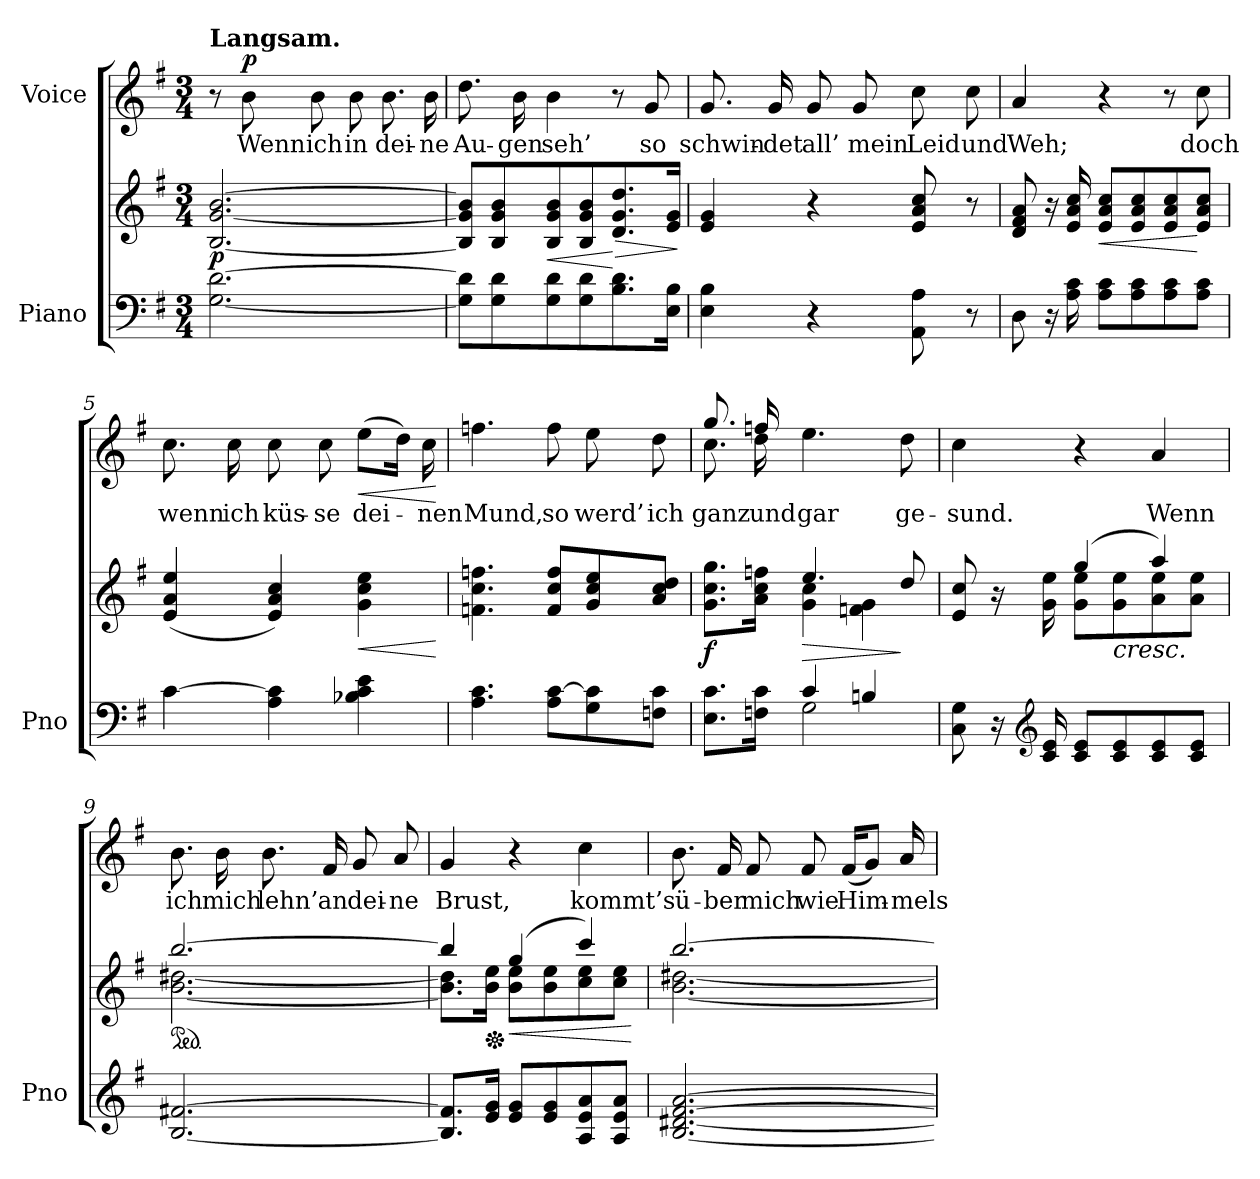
**kern	**kern	**dynam	**kern	**text	**dynam
*part2	*part2	*part2	*part1	*part1	*part1
*staff3	*staff2	*staff2/3	*staff1	*staff1	*staff1
*I"Piano	*	*	*I"Voice	*	*
*I'Pno	*	*	*	*	*
*clefF4	*clefG2	*	*clefG2	*	*
*k[f#]	*k[f#]	*	*k[f#]	*	*
*M3/4	*M3/4	*	*M3/4	*	*
=1	=1	=1	=1	=1	=1
!	!	!	!LO:TX:a:B:t=Langsam.	!	!
!	!	!LO:DY:b	!	!	!
[2.G\ [2.d\	[2.B/ [2.g/ [2.b/	p	8r	.	.
!	!	!	!	!	!LO:DY:a
.	.	.	8b\	Wenn	p
.	.	.	8b\	ich	.
.	.	.	8b\	in	.
.	.	.	8.b\	dei-	.
.	.	.	16b\	-ne	.
=2	=2	=2	=2	=2	=2
8G\] 8d\]L	8B/] 8g/] 8b/]L	.	8.dd\	Au-	.
8G\ 8d\	8B/ 8g/ 8b/	.	.	.	.
.	.	.	16b\	-gen	.
!	!	!LO:HP:b	!	!	!
8G\ 8d\	8B/ 8g/ 8b/	<	4b\	seh’	.
8G\ 8d\	8B/ 8g/ 8b/	.	.	.	.
!	!	!LO:HP:n=1:b	!	!	!
8.B\ 8.d\	8.d/ 8.g/ 8.dd/	[ >	8r	.	.
.	.	.	8g/	so	.
16E\ 16B\Jk	16e/ 16g/Jk	.	.	.	.
.	.	]	.	.	.
=3	=3	=3	=3	=3	=3
4E\ 4B\	4e/ 4g/	.	8.g/	schwin-	.
.	.	.	16g/	-det	.
4r	4r	.	8g/	all’	.
.	.	.	8g/	mein	.
8AA\ 8A\	8e/ 8a/ 8cc/	.	8cc\	Leid	.
8r	8r	.	8cc\	und	.
=4	=4	=4	=4	=4	=4
8D\	8d/ 8f#/ 8a/	.	4a/	Weh;	.
16r	16r	.	.	.	.
16A\ 16c\	16e/ 16a/ 16cc/	.	.	.	.
!	!	!LO:HP:b	!	!	!
8A\ 8c\L	8e/ 8a/ 8cc/L	<	4r	.	.
8A\ 8c\	8e/ 8a/ 8cc/	.	.	.	.
8A\ 8c\	8e/ 8a/ 8cc/	.	8r	.	.
8A\ 8c\J	8e/ 8a/ 8cc/J	[	8cc\	doch	.
=5	=5	=5	=5	=5	=5
[4c\	(>4e/ 4a/ 4ee/	.	8.cc\	wenn	.
.	.	.	16cc\	ich	.
4A\ 4c\]	4e/ 4a/ 4cc/)	.	8cc\	küs-	.
.	.	.	8cc\	-se	.
!	!	!LO:HP:b	!	!	!LO:HP:b
4B-X\ 4c\ 4e\	4g\ 4cc\ 4ee\	<	(8ee\L	dei-	<
.	.	.	16dd\Jk)	.	.
.	.	.	16cc\	-nen	.
.	.	[	.	.	[
=6	=6	=6	=6	=6	=6
4.A\ 4.c\	4.fn\ 4.cc\ 4.ffn\	.	4.ffn\	Mund,	.
8A\ [8c\L	8f/ 8cc/ 8ff/L	.	8ff\	so	.
8G\ 8c\]	8g/ 8cc/ 8ee/	.	8ee\	werd’	.
8Fn\ 8c\J	8a/ 8cc/ 8dd/J	.	8dd\	ich	.
=7	=7	=7	=7	=7	=7
*^	*^	*	*^	*	*
!	!	!	!	!LO:DY:b	!	!	!	!
8.E\ 8.c\L	4ryy	8.g\ 8.cc\ 8.gg\L	4ryy	f	8.gg/	8.cc\	ganz	.
16Fn\ 16c\Jk	.	16a\ 16cc\ 16ffn\Jk	.	.	16ffn/	16dd\	und	.
!	!	!	!	!LO:HP:b	!	!	!	!
4c/	2G\	4.ee/	4g\ 4cc\	>	4.ee\	2ryy	gar	.
4Bn/	.	.	4fn\ 4g\	.	.	.	.	.
.	.	8dd/	.	]	8dd\	.	ge-	.
*v	*v	*	*	*	*v	*v	*	*
=8	=8	=8	=8	=8	=8	=8
8C\ 8G\	8e/ 8cc/	8ryy	.	4cc\	-sund.	.
16r	16r	16ryy	.	.	.	.
*clefG2	*	*	*	*	*	*
16c/ 16e/	16g\ 16ee\	16ryy	.	.	.	.
8c/ 8e/L	(4gg/	8g\ 8ee\L	.	4r	.	.
!	!	!	!LO:HP:b	!	!	!
8c/ 8e/	.	8g\ 8ee\	<	.	.	.
8c/ 8e/	4aa/)	8a\ 8ee\	.	4a/	Wenn	.
8c/ 8e/J	.	8a\ 8ee\J	.	.	.	.
=9	=9	=9	=9	=9	=9	=9
*	*ped	*	*	*	*	*
[2.B/ [2.f#X/	[2.bb/	[2.b\ [2.dd#X\	.	8.b\	ich	.
.	.	.	.	16b\	mich	.
.	.	.	.	8.b\	lehn’	.
.	.	.	.	16f#/	an	.
.	.	.	.	8g/	dei-	.
.	.	.	.	8a/	-ne	.
=10	=10	=10	=10	=10	=10	=10
8.B/] 8.f#/]L	4bb/]	8.b\] 8.dd#\]L	.	4g/	Brust,	.
*	*Xped	*	*	*	*	*
16e/ 16g/Jk	.	16b\ 16ee\Jk	.	.	.	.
!	!	!	!LO:HP:b	!	!	!
8e/ 8g/L	(4gg/	8b\ 8ee\L	<	4r	.	.
8e/ 8g/	.	8b\ 8ee\	.	.	.	.
8A/ 8e/ 8a/	4ccc/)	8cc\ 8ee\	.	4cc\	kommt’s	.
8A/ 8e/ 8a/J	.	8cc\ 8ee\J	.	.	.	.
*	*v	*v	*	*	*	*
.	.	[	.	.	.
=11	=11	=11	=11	=11	=11
*	*^	*	*	*	*
[2.B/ [2.d#X/ [>2.f#/ [2.a/	[>2.bb/	[2.b\ [>2.dd#X\	.	8.b\	ü-	.
.	.	.	.	16f#/	-ber	.
.	.	.	.	8f#/	mich	.
.	.	.	.	8f#/	wie	.
.	.	.	.	(16f#/KL	Him-	.
.	.	.	.	8g/J)	.	.
.	.	.	.	16a/	-mels-	.
*	*v	*v	*	*	*	*
.	.	[	.	.	.
=	=	=	=	=	=
*-	*-	*-	*-	*-	*-
